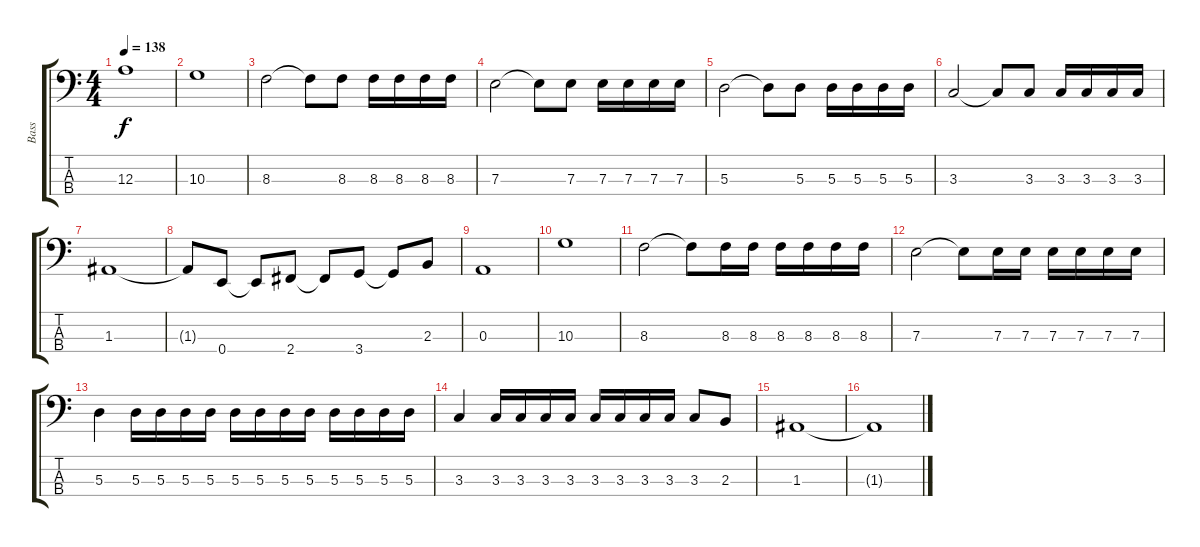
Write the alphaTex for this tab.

\track ("Bass" "Bass") {instrument electricbassfinger}
\staff {score tabs}
\tuning (G2 D2 A1 E1) {hide}
\ts (4 4)
\tempo 138
\clef f4
\ks c
12.3.1{dy f} |
10.3.1 |
8.3.2 8.3{t}.8 8.3.8 8.3.16 8.3.16 8.3.16 8.3.16 |
7.3.2 7.3{t}.8 7.3.8 7.3.16 7.3.16 7.3.16 7.3.16 |
5.3.2 5.3{t}.8 5.3.8 5.3.16 5.3.16 5.3.16 5.3.16 |
3.3.2 3.3{t}.8 3.3.8 3.3.16 3.3.16 3.3.16 3.3.16 |
1.3.1 |
1.3{t}.8 0.4.8 0.4{t}.8 2.4.8 2.4{t}.8 3.4.8 3.4{t}.8 2.3.8 |
0.3.1 |
10.3.1 |
8.3.2 8.3{t}.8 8.3.16 8.3.16 8.3.16 8.3.16 8.3.16 8.3.16 |
7.3.2 7.3{t}.8 7.3.16 7.3.16 7.3.16 7.3.16 7.3.16 7.3.16 |
5.3.4 5.3.16 5.3.16 5.3.16 5.3.16 5.3.16 5.3.16 5.3.16 5.3.16 5.3.16 5.3.16 5.3.16 5.3.16 |
3.3.4 3.3.16 3.3.16 3.3.16 3.3.16 3.3.16 3.3.16 3.3.16 3.3.16 3.3.8 2.3.8 |
1.3.1 |
1.3{t}.1
